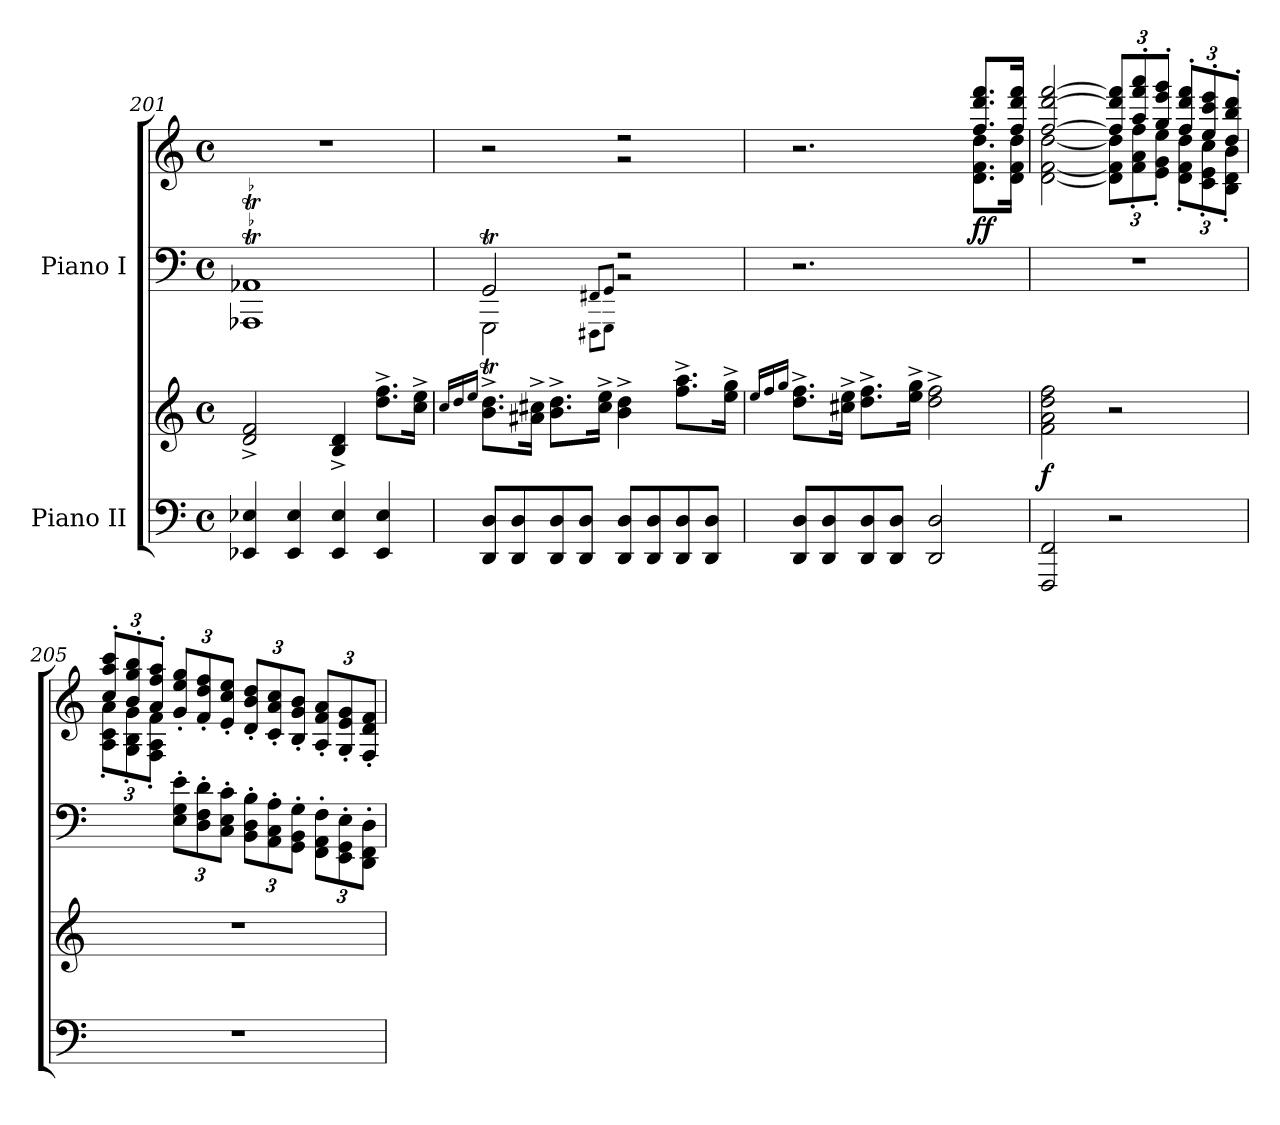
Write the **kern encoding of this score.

**kern	**kern	**dynam	**kern	**kern	**dynam
*part2	*part2	*part2	*part1	*part1	*part1
*staff4	*staff3	*staff3/4	*staff2	*staff1	*staff1/2
*I"Piano II	*	*	*I"Piano I	*	*
*clefF4	*clefG2	*	*clefF4	*clefG2	*
*k[]	*k[]	*	*k[]	*k[]	*
*M4/4	*M4/4	*	*M4/4	*M4/4	*
*met(c)	*met(c)	*	*met(c)	*met(c)	*
=201	=201	=201	=201	=201	=201
*	*	*	*^	*	*
*	*	*	*	*^	*	*
*	*	*	*	*	*^	*	*
4EE-X/ 4E-X/	2d/^ 2f/^	.	1AA-XT	1AAnyy	1AAA-XT	1AAAnyy	1r	.
4EE-/ 4E-/	.	.	.	.	.	.	.	.
4EE-/ 4E-/	4B/^ 4d/^	.	.	.	.	.	.	.
4EE-/ 4E-/	8.dd\^ 8.ff\^L	.	.	.	.	.	.	.
.	16cc\^ 16ee\^Jk	.	.	.	.	.	.	.
*	*	*	*v	*v	*v	*v	*	*
=202	=202	=202	=202	=202	=202
.	16qcc/LL	.	.	.	.
.	16qdd/	.	.	.	.
.	16qee/JJ	.	.	.	.
*	*	*	*^	*^	*
*	*	*	*	*^	*	*	*
8DD/ 8D/L	8.b\^ 8.dd\^L	.	2GGT/	2GGGT\	2ryy	2ryy	2r	.
8DD/ 8D/	.	.	.	.	.	.	.	.
.	16a#X\^ 16cc#X\^Jk	.	.	.	.	.	.	.
8DD/ 8D/	8.b\^ 8.dd\^L	.	.	.	.	.	.	.
8DD/ 8D/J	.	.	.	.	.	.	.	.
.	16cc#\^ 16ee\^Jk	.	.	.	.	.	.	.
.	.	.	8qFF#X/L	8qFFF#X\L	.	.	.	.
.	.	.	8qGG/J	8qGGG\J	.	.	.	.
8DD/ 8D/L	4b\^ 4dd\^	.	2ryy	2r	2r	2r	2r	.
8DD/ 8D/	.	.	.	.	.	.	.	.
8DD/ 8D/	8.ff\^ 8.aa\^L	.	.	.	.	.	.	.
8DD/ 8D/J	.	.	.	.	.	.	.	.
.	16ee\^ 16gg\^Jk	.	.	.	.	.	.	.
*	*	*	*v	*v	*v	*	*	*
!!LO:PB:g=z	!!
=203	=203	=203	=203	=203	=203	=203
.	16qee/LL	.	.	.	.	.
.	16qff/	.	.	.	.	.
.	16qgg/JJ	.	.	.	.	.
8DD/ 8D/L	8.dd\^ 8.ff\^L	.	2.r	2.r	2.ryy	.
8DD/ 8D/	.	.	.	.	.	.
.	16cc#X\^ 16ee\^Jk	.	.	.	.	.
8DD/ 8D/	8.dd\^ 8.ff\^L	.	.	.	.	.
8DD/ 8D/J	.	.	.	.	.	.
.	16ee\^ 16gg\^Jk	.	.	.	.	.
2DD/ 2D/	2dd\^ 2ff\^	.	.	.	.	.
!	!	!	!	!	!	!LO:DY:b
.	.	.	4ryy	8.ff/ 8.ddd/ 8.fff/L	8.d\ 8.f\ 8.dd\L	ff
.	.	.	.	16ff/ 16ddd/ 16fff/Jk	16d\ 16f\ 16dd\Jk	.
=204	=204	=204	=204	=204	=204	=204
!	!	!LO:DY:b	!	!	!	!
2FFF/ 2FF/	2f\ 2a\ 2dd\ 2ff\	f	1r	[2ff/ [2ddd/ [2fff/	[2d\ [2f\ [2dd\	.
*	*	*	*	*Xbrackettup	*	*
2r	2r	.	.	12ff/] 12ddd/] 12fff/]L	12d\] 12f\] 12dd\]L	.
.	.	.	.	12aa/' 12fff/' 12aaa/'	12f\' 12a\' 12ff\'	.
.	.	.	.	12gg/' 12eee/' 12ggg/'J	12e\' 12g\' 12ee\'J	.
.	.	.	.	12ff/' 12ddd/' 12fff/'L	12d\' 12f\' 12dd\'L	.
.	.	.	.	12ee/' 12ccc/' 12eee/'	12c\' 12e\' 12cc\'	.
.	.	.	.	12dd/' 12bb/' 12ddd/'J	12B\' 12d\' 12b\'J	.
=205	=205	=205	=205	=205	=205	=205
1r	1r	.	4ryy	12cc/' 12aa/' 12ccc/'L	12A\' 12c\' 12a\'L	.
.	.	.	.	12b/' 12gg/' 12bb/'	12G\' 12B\' 12g\'	.
.	.	.	.	12a/' 12ff/' 12aa/'J	12F\' 12A\' 12f\'J	.
*	*	*	*Xbrackettup	*	*	*
.	.	.	12E\' 12G\' 12e\'L	12g/' 12ee/' 12gg/'L	2.ryy	.
.	.	.	12D\' 12F\' 12d\'	12f/' 12dd/' 12ff/'	.	.
.	.	.	12C\' 12E\' 12c\'J	12e/' 12cc/' 12ee/'J	.	.
.	.	.	12BB\' 12D\' 12B\'L	12d/' 12b/' 12dd/'L	.	.
.	.	.	12AA\' 12C\' 12A\'	12c/' 12a/' 12cc/'	.	.
.	.	.	12GG\' 12BB\' 12G\'J	12B/' 12g/' 12b/'J	.	.
.	.	.	12FF\' 12AA\' 12F\'L	12A/' 12f/' 12a/'L	.	.
.	.	.	12EE\' 12GG\' 12E\'	12G/' 12e/' 12g/'	.	.
.	.	.	12DD\' 12FF\' 12D\'J	12F/' 12d/' 12f/'J	.	.
*	*	*	*	*v	*v	*
=	=	=	=	=	=
*-	*-	*-	*-	*-	*-
